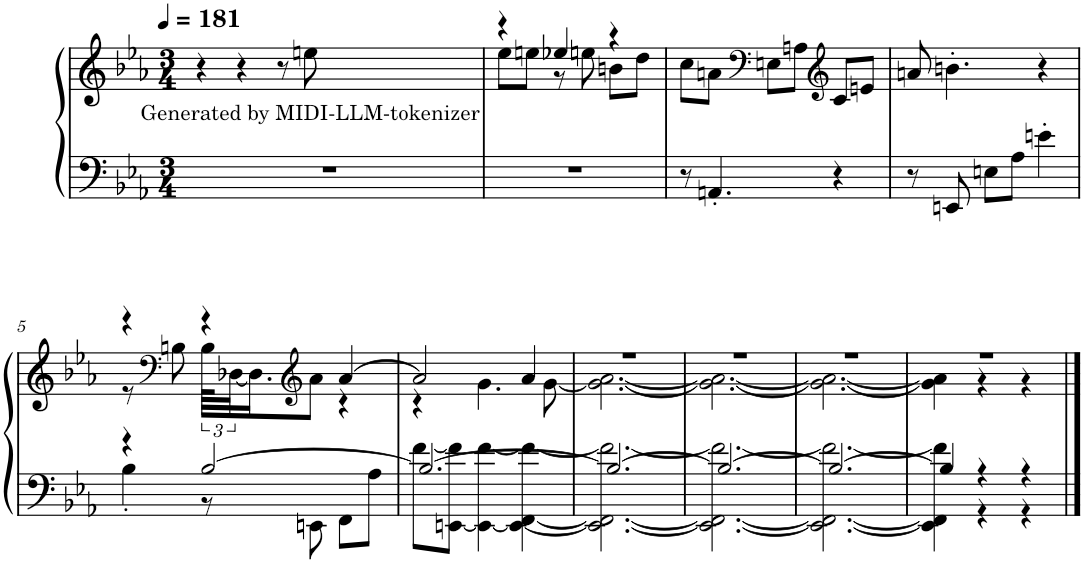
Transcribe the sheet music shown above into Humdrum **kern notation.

**kern	**kern	**text
*part1	*part1	*part1
*staff2	*staff1	*staff1
*I"Piano	*	*
*I'Pno.	*	*
*clefF4	*clefG2	*
*k[b-e-a-]	*k[b-e-a-]	*
*M3/4	*M3/4	*
*MM181	*MM181	*
=1	=1	=1
2.r	4r	.
.	4r	.
.	8r	.
!	!	!LO:LY:b
.	8een\	Generated by MIDI-LLM-tokenizer
=2	=2	=2
*	*^	*
2.r	4r	8ee-\L	.
.	.	8een\J	.
.	4ee-X/	8r	.
.	.	8een\	.
.	4r	8bn\L	.
.	.	8dd\J	.
*	*v	*v	*
=3	=3	=3
8r	8cc\L	.
4.AAn'/	8an\J	.
*	*clefF4	*
.	8En\L	.
.	8An\J	.
*	*clefG2	*
4r	8c/L	.
.	8en/J	.
=4	=4	=4
8r	8an/	.
8EEn/	4.bn'\	.
8En\L	.	.
8A-\J	.	.
4en'\	4r	.
!!LO:LB:g=z
=5	=5	=5
*^	*^	*
4r	4B-'\	4r	8r	.
*	*	*clefF4	*	*
.	.	.	8Bn\	.
[2B-/	8r	4r	96B\KLLL	.
.	.	.	[48D-X\J	.
.	.	.	16.D-\J]	.
*	*	*clefG2	*	*
.	8EEn\	.	8a-\J	.
.	8FF\L	[4a-/	4r	.
.	8A-\J	.	.	.
=6	=6	=6	=6	=6
2.B-/_	[8f\L	2a-/]	4r	.
.	[8EEn\ 8f\]J	.	.	.
.	4EE\_ [4f\	.	4.g\	.
.	4EE\_ [4FF\ 4f\_	4a-/	.	.
.	.	.	[8g\	.
=7	=7	=7	=7	=7
2.B-/_	2.EE\_ 2.FF\_ 2.f\_	2.r	2.g\_ [2.a-\	.
=8	=8	=8	=8	=8
2.B-/_	2.EE\_ 2.FF\_ 2.f\_	2.r	2.g\_ 2.a-\_	.
=9	=9	=9	=9	=9
2.B-/_	2.EE\_ 2.FF\_ 2.f\_	2.r	2.g\_ 2.a-\_	.
=10	=10	=10	=10	=10
4B-/]	4EE\] 4FF\] 4f\]	2.r	4g\] 4a-\]	.
4r	4r	.	4r	.
4r	4r	.	4r	.
*v	*v	*	*	*
*	*v	*v	*
==	==	==
*-	*-	*-
